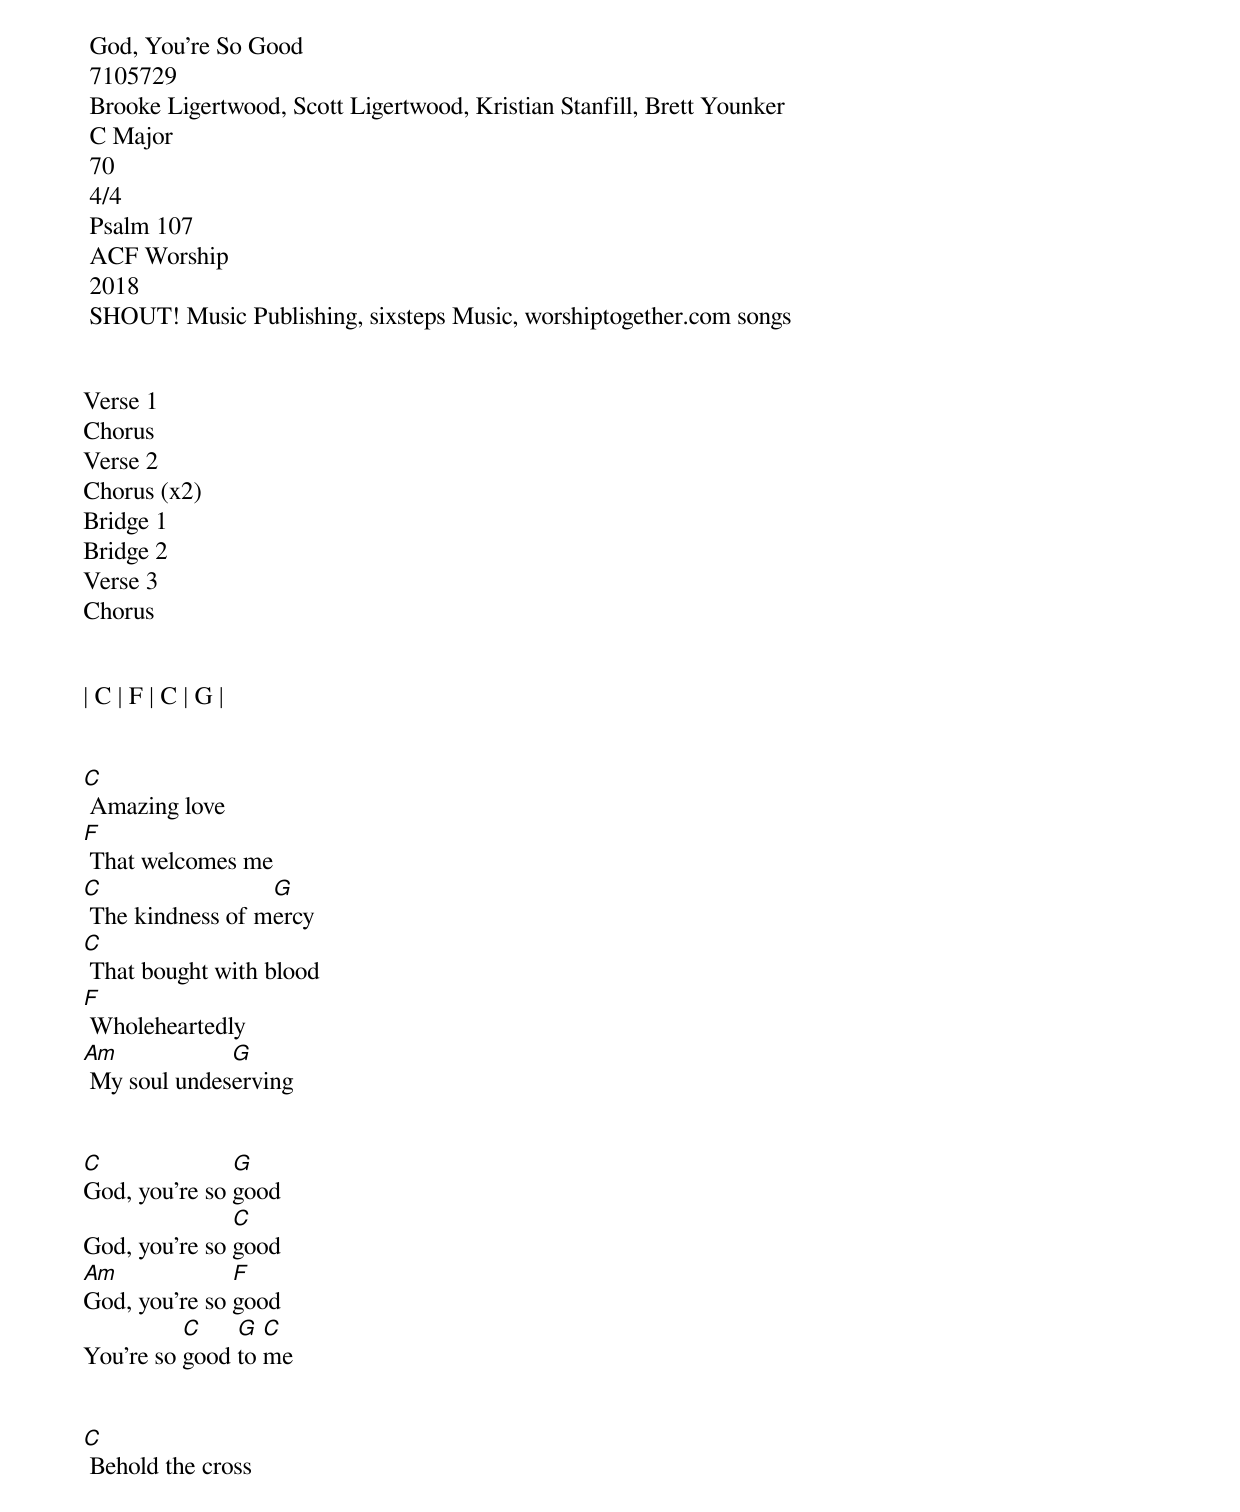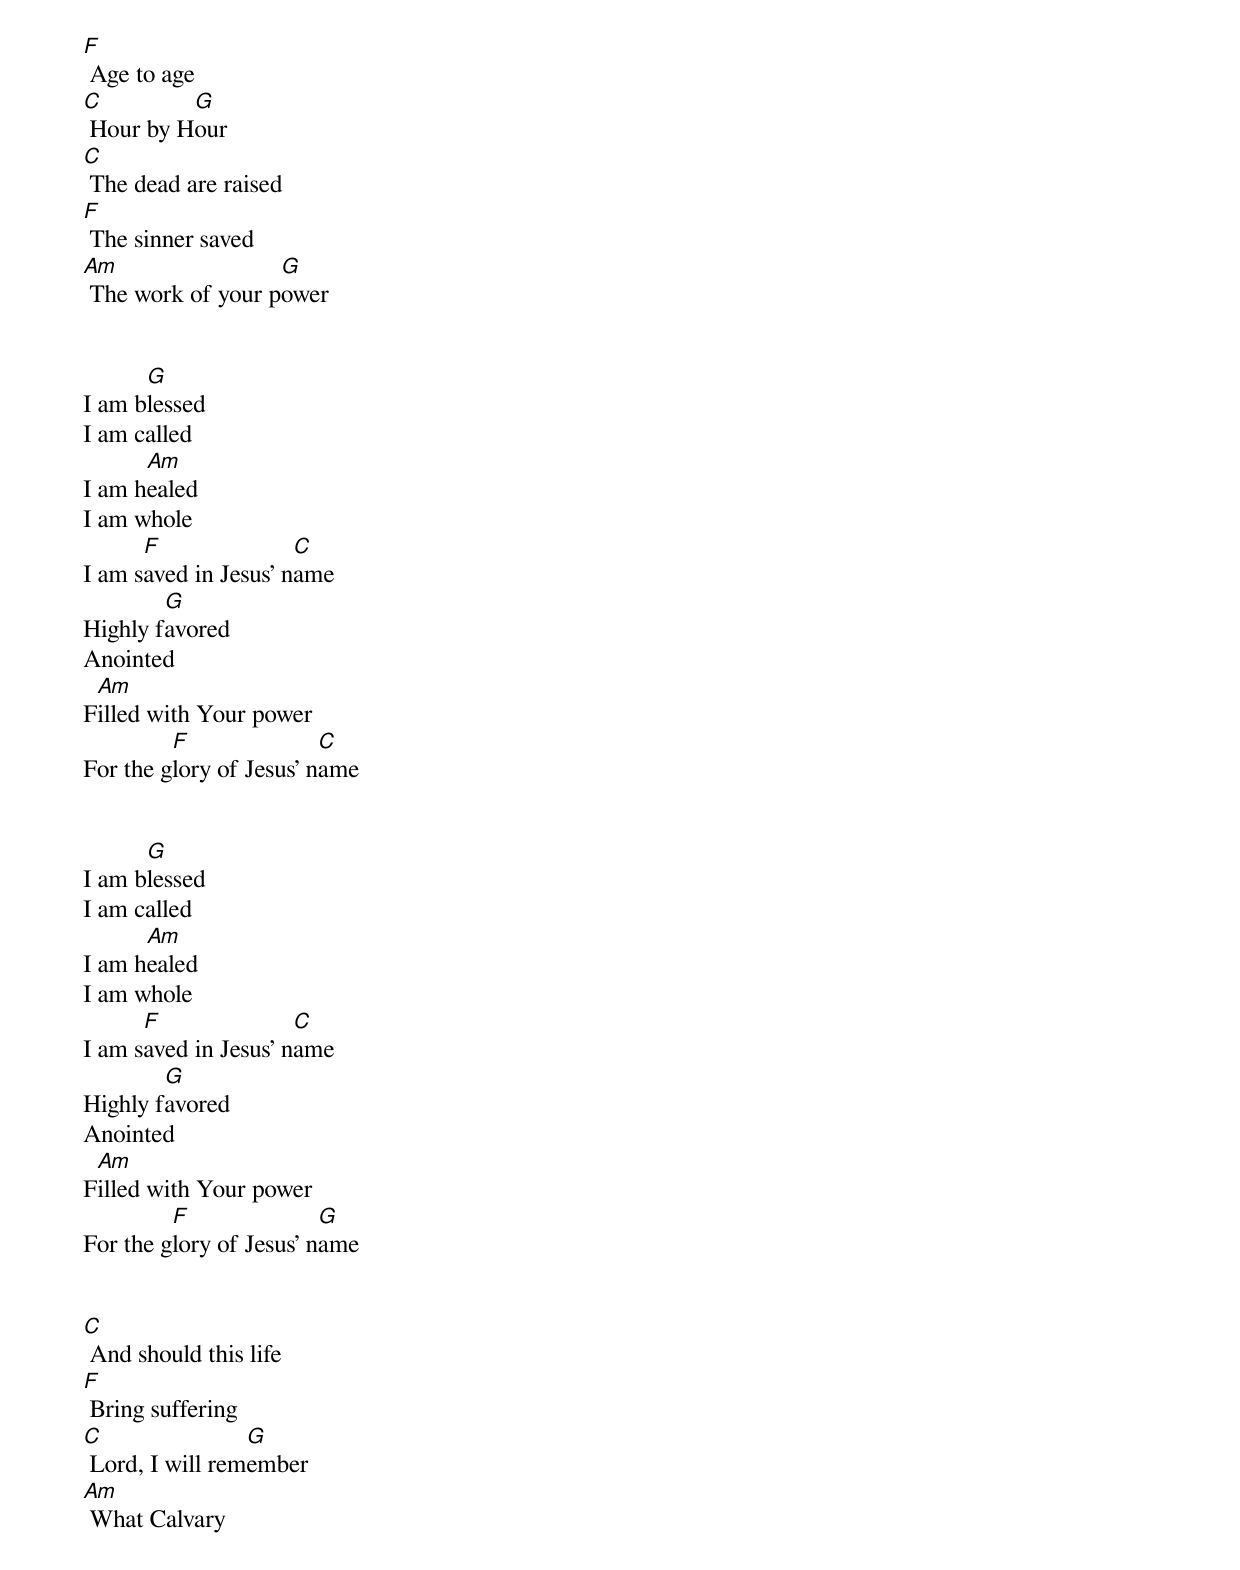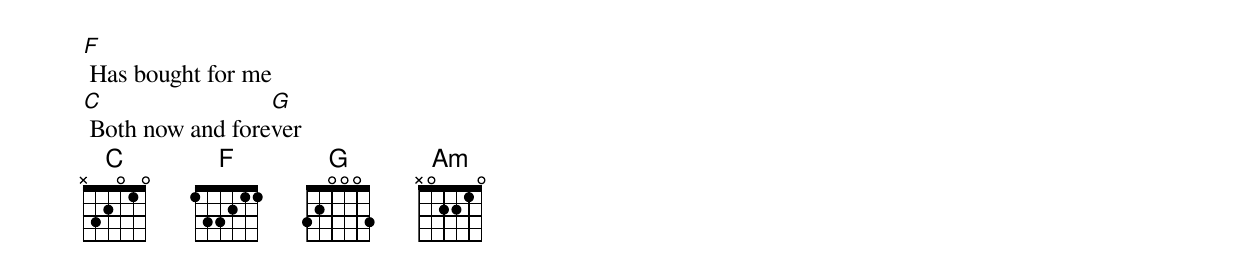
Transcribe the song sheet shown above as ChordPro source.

<song> God, You're So Good
<ccli> 7105729
<composer> Brooke Ligertwood, Scott Ligertwood, Kristian Stanfill, Brett Younker
<key> C Major
<bpm> 70
<signature> 4/4
<verse> Psalm 107
<arranger> ACF Worship
<year> 2018
<publisher> SHOUT! Music Publishing, sixsteps Music, worshiptogether.com songs

<order>
Verse 1
Chorus
Verse 2
Chorus (x2)
Bridge 1
Bridge 2
Verse 3
Chorus

<Intro>
| C | F | C | G |

<Verse 1>
[C] Amazing love
[F] That welcomes me
[C] The kindness of m[G]ercy
[C] That bought with blood
[F] Wholeheartedly
[Am] My soul undes[G]erving

<Chorus>
[C]God, you're so [G]good
God, you're so [C]good
[Am]God, you're so [F]good
You're so [C]good [G]to [C]me

<Verse 2>
[C] Behold the cross
[F] Age to age
[C] Hour by H[G]our
[C] The dead are raised
[F] The sinner saved
[Am] The work of your p[G]ower

<Bridge 1>
I am b[G]lessed
I am called
I am h[Am]ealed
I am whole
I am s[F]aved in Jesus' n[C]ame
Highly f[G]avored
Anointed
F[Am]illed with Your power
For the g[F]lory of Jesus' n[C]ame

<Bridge 2>
I am b[G]lessed
I am called
I am h[Am]ealed
I am whole
I am s[F]aved in Jesus' n[C]ame
Highly f[G]avored
Anointed
F[Am]illed with Your power
For the g[F]lory of Jesus' n[G]ame

<Verse 3>
[C] And should this life
[F] Bring suffering
[C] Lord, I will rem[G]ember
[Am] What Calvary
[F] Has bought for me
[C] Both now and fore[G]ver
